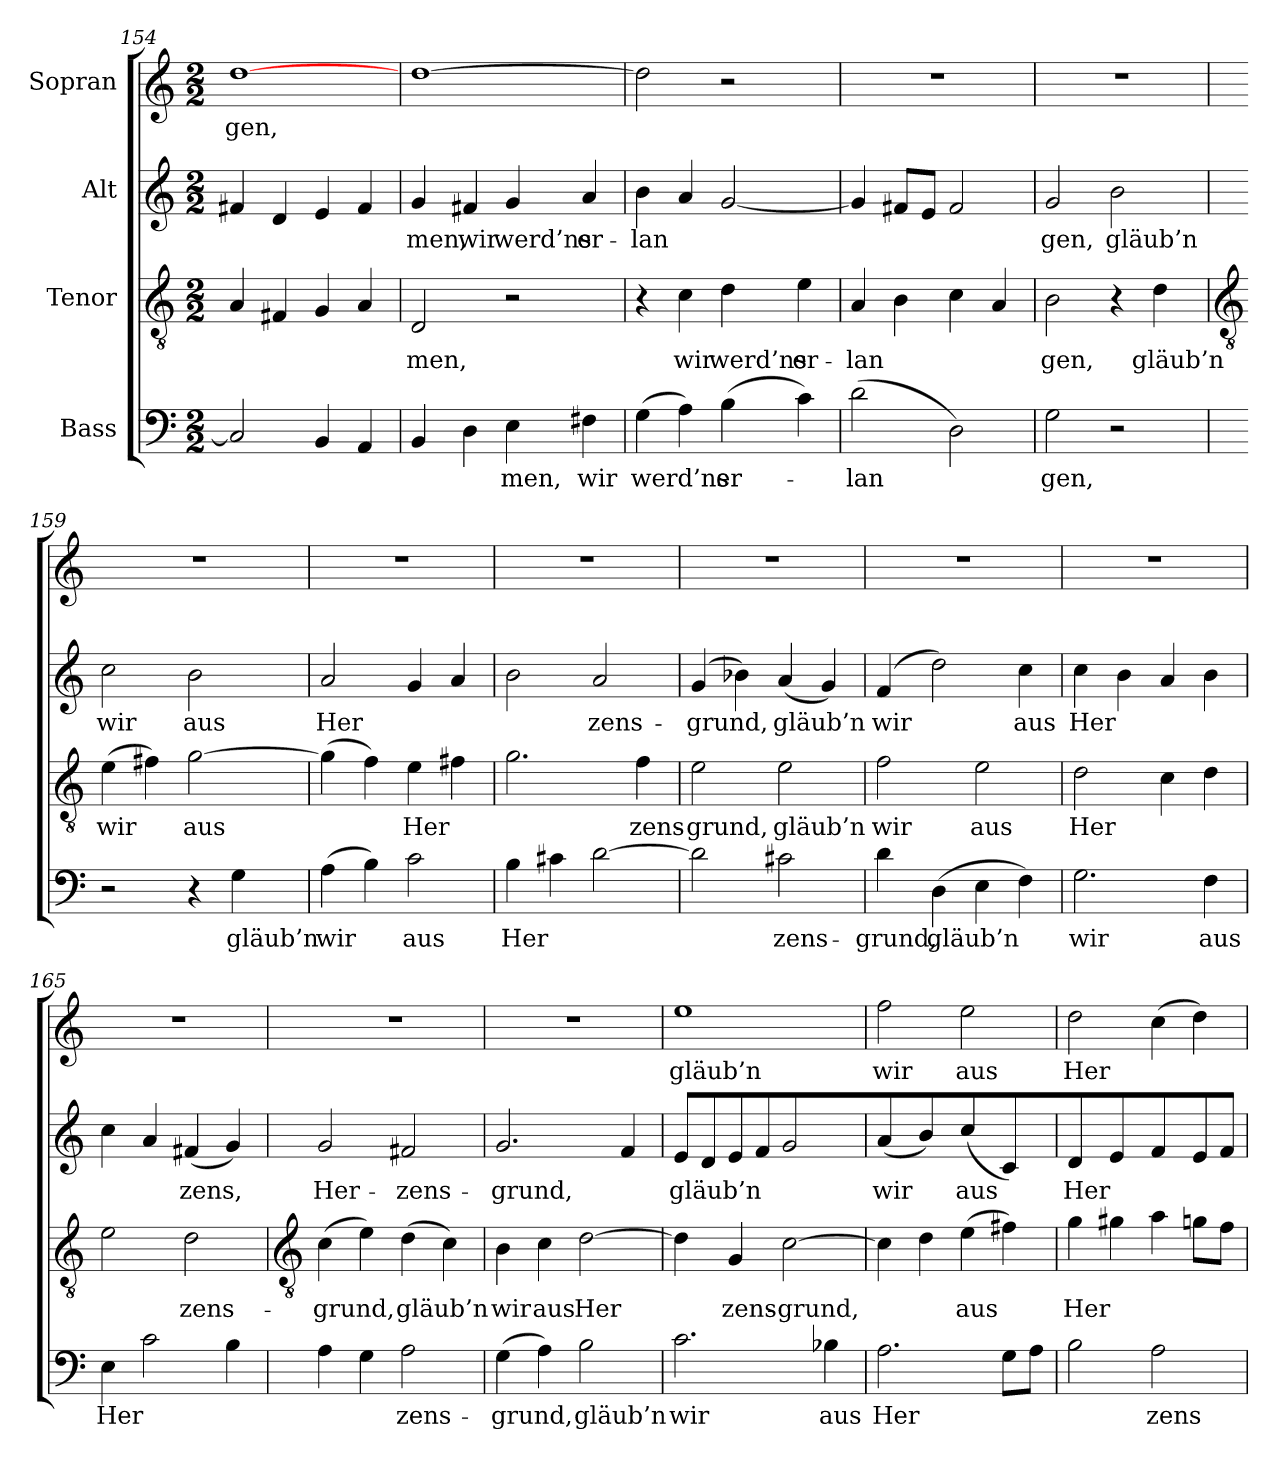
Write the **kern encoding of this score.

**kern	**text	**kern	**text	**kern	**text	**kern	**text
*part4	*part4	*part3	*part3	*part2	*part2	*part1	*part1
*staff4	*staff4	*staff3	*staff3	*staff2	*staff2	*staff1	*staff1
*I"Bass	*	*I"Tenor	*	*I"Alt	*	*I"Sopran	*
*clefF4	*	*clefGv2	*	*clefG2	*	*clefG2	*
*k[]	*	*k[]	*	*k[]	*	*k[]	*
*C:	*	*C:	*	*C:	*	*C:	*
*M2/2	*	*M2/2	*	*M2/2	*	*M2/2	*
=154	=154	=154	=154	=154	=154	=154	=154
!	!LO:LY:b	!	!LO:LY:b	!	!	!	!LO:LY:b
2C]	-	4A	-	4f#X	.	[1dd	gen,
!	!	!	!	!	!LO:LY:b	!	!
.	.	4F#X	.	4d	-	.	.
4BB	.	4G	.	4e	.	.	.
4AA	.	4A	.	4f#	.	.	.
=155	=155	=155	=155	=155	=155	=155	=155
!	!LO:LY:b	!	!LO:LY:b	!	!LO:LY:b	!	!
4BB	-	2D	men,	4g	men,	[1dd	.
!	!	!	!	!	!LO:LY:b	!	!
4D	.	.	.	4f#X	wir	.	.
!	!LO:LY:b	!	!	!	!LO:LY:b	!	!
4E	men,	2r	.	4g	werd’ns	.	.
!	!LO:LY:b	!	!	!	!LO:LY:b	!	!
4F#X	wir	.	.	4a	er-	.	.
=156	=156	=156	=156	=156	=156	=156	=156
!	!LO:LY:b	!	!	!	!LO:LY:b	!	!
(>4G	werd’ns	4r	.	4b	-lan	2dd]	.
!	!	!	!LO:LY:b	!	!	!	!
4A)	.	4c	wir	4a	.	.	.
!	!LO:LY:b	!	!LO:LY:b	!	!LO:LY:b	!	!
(>4B	er-	4d	werd’ns	[2g	-	2r	.
!	!	!	!LO:LY:b	!	!	!	!
4c)	.	4e	er-	.	.	.	.
=157	=157	=157	=157	=157	=157	=157	=157
!	!LO:LY:b	!	!LO:LY:b	!	!LO:LY:b	!	!
(>2d	-lan	4A	-lan	4g]	-	1r	.
.	.	4B	.	8f#XL	.	.	.
.	.	.	.	8eJ	.	.	.
!	!LO:LY:b	!	!LO:LY:b	!	!LO:LY:b	!	!
2D)	-	4c	-	2f#	-	.	.
.	.	4A	.	.	.	.	.
=158	=158	=158	=158	=158	=158	=158	=158
!	!LO:LY:b	!	!LO:LY:b	!	!LO:LY:b	!	!
2G	gen,	2B	gen,	2g	gen,	1r	.
!	!	!	!	!	!LO:LY:b	!	!
2r	.	4r	.	2b	gläub’n	.	.
!	!	!	!LO:LY:b	!	!	!	!
.	.	4d	gläub’n	.	.	.	.
!!LO:LB:g=z
=159	=159	=159	=159	=159	=159	=159	=159
*	*	*clefGv2	*	*	*	*	*
!	!	!	!LO:LY:b	!	!LO:LY:b	!	!
2r	.	(>4e	wir	2cc	wir	1r	.
.	.	4f#X)	.	.	.	.	.
!	!	!	!LO:LY:b	!	!LO:LY:b	!	!
4r	.	[2g	aus	2b	aus	.	.
!	!LO:LY:b	!	!	!	!	!	!
4G	gläub’n	.	.	.	.	.	.
=160	=160	=160	=160	=160	=160	=160	=160
!	!LO:LY:b	!	!	!	!LO:LY:b	!	!
(>4A	wir	(>4g]	.	2a	Her	1r	.
4B)	.	4f)	.	.	.	.	.
!	!LO:LY:b	!	!LO:LY:b	!	!	!	!
2c	aus	4e	Her	4g	.	.	.
!	!	!	!	!	!LO:LY:b	!	!
.	.	4f#X	.	4a	-	.	.
=161	=161	=161	=161	=161	=161	=161	=161
!	!LO:LY:b	!	!LO:LY:b	!	!	!	!
4B	Her	2.g	-	2b	.	1r	.
4c#X	.	.	.	.	.	.	.
!	!	!	!	!	!LO:LY:b	!	!
[2d	.	.	.	2a	zens-	.	.
!	!	!	!LO:LY:b	!	!	!	!
.	.	4f	zens-	.	.	.	.
=162	=162	=162	=162	=162	=162	=162	=162
!	!	!	!LO:LY:b	!	!LO:LY:b	!	!
2d]	.	2e	-grund,	(<4g	-grund,	1r	.
.	.	.	.	4b-X)	.	.	.
!	!LO:LY:b	!	!LO:LY:b	!	!LO:LY:b	!	!
2c#X	zens-	2e	gläub’n	(<4a	gläub’n	.	.
.	.	.	.	4g)	.	.	.
=163	=163	=163	=163	=163	=163	=163	=163
!	!LO:LY:b	!	!LO:LY:b	!	!LO:LY:b	!	!
4d	-grund,	2f	wir	(<4f	wir	1r	.
!	!LO:LY:b	!	!	!	!	!	!
(>4D	gläub’n	.	.	2dd)	.	.	.
!	!	!	!LO:LY:b	!	!	!	!
4E	.	2e	aus	.	.	.	.
!	!	!	!	!	!LO:LY:b	!	!
4F)	.	.	.	4cc	aus	.	.
=164	=164	=164	=164	=164	=164	=164	=164
!	!LO:LY:b	!	!LO:LY:b	!	!LO:LY:b	!	!
2.G	wir	2d	Her	4cc	Her	1r	.
.	.	.	.	4b	.	.	.
.	.	4c	.	4a	.	.	.
!	!LO:LY:b	!	!	!	!	!	!
4F	aus	4d	.	4b	.	.	.
=165	=165	=165	=165	=165	=165	=165	=165
!	!LO:LY:b	!	!	!	!	!	!
4E	Her	2e	.	4cc	.	1r	.
2c	.	.	.	4a	.	.	.
!	!	!	!LO:LY:b	!	!LO:LY:b	!	!
.	.	2d	zens-	(<4f#X	zens,	.	.
4B	.	.	.	4g)	.	.	.
!!LO:LB:g=z
=166	=166	=166	=166	=166	=166	=166	=166
*	*	*clefGv2	*	*	*	*	*
!	!LO:LY:b	!	!LO:LY:b	!	!LO:LY:b	!	!
4A	-	(>4c	-grund,	2g	Her-	1r	.
4G	.	4e)	.	.	.	.	.
!	!LO:LY:b	!	!LO:LY:b	!	!LO:LY:b	!	!
2A	zens-	(>4d	gläub’n	2f#X	-zens-	.	.
.	.	4c)	.	.	.	.	.
=167	=167	=167	=167	=167	=167	=167	=167
!	!LO:LY:b	!	!LO:LY:b	!	!LO:LY:b	!	!
(>4G	-grund,	4B	wir	2.g	-grund,	1r	.
!	!	!	!LO:LY:b	!	!	!	!
4A)	.	4c	aus	.	.	.	.
!	!LO:LY:b	!	!LO:LY:b	!	!	!	!
2B	gläub’n	[2d	Her	.	.	.	.
.	.	.	.	4f	.	.	.
=168	=168	=168	=168	=168	=168	=168	=168
!	!LO:LY:b	!	!LO:LY:b	!	!LO:LY:b	!	!LO:LY:b
2.c	wir	4d]	-	8eL	gläub’n	1ee	gläub’n
.	.	.	.	8d	.	.	.
!	!	!	!LO:LY:b	!	!	!	!
.	.	4G	zens-	8e	.	.	.
.	.	.	.	8f	.	.	.
!	!	!	!LO:LY:b	!	!	!	!
.	.	[2c	-grund,	2g	.	.	.
!	!LO:LY:b	!	!	!	!	!	!
4B-X	aus	.	.	.	.	.	.
=169	=169	=169	=169	=169	=169	=169	=169
!	!LO:LY:b	!	!	!	!LO:LY:b	!	!LO:LY:b
2.A	Her	4c]	.	(<4a	wir	2ff	wir
.	.	4d	.	4b)	.	.	.
!	!	!	!LO:LY:b	!	!LO:LY:b	!	!LO:LY:b
.	.	(>4e	aus	(<4cc	aus	2ee	aus
8GL	.	4f#X)	.	4c)	.	.	.
8AJ	.	.	.	.	.	.	.
=170	=170	=170	=170	=170	=170	=170	=170
!	!	!	!LO:LY:b	!	!LO:LY:b	!	!LO:LY:b
2B	.	4g	Her	4d	Her	2dd	Her
.	.	4g#X	.	4e	.	.	.
!	!LO:LY:b	!	!	!	!	!	!
2A	zens-	4a	.	4f	.	(>4cc	.
!	!	!	!LO:LY:b	!	!	!	!
.	.	8gnL	-	8e	.	4dd)	.
.	.	8fJ	.	8fJ	.	.	.
=	=	=	=	=	=	=	=
*-	*-	*-	*-	*-	*-	*-	*-
